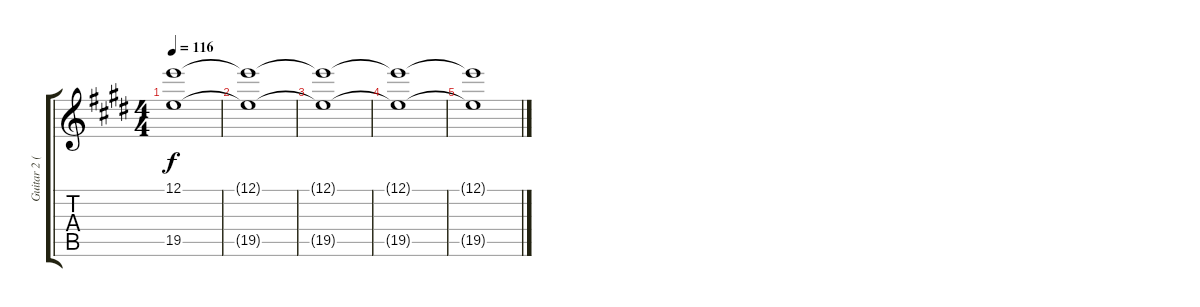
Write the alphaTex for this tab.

\track ("Guitar 2 (clean elec.) | Gibson Les Paul" "Guitar 2 (") {instrument electricguitarclean}
\staff {score tabs}
\tuning (E4 B3 G3 D3 A2 E2) {hide}
\ts (4 4)
\tempo 116
\clef g2
\ks c#minor
(12.1{t} 19.5{t}).1{dy f} |
(12.1{t} 19.5{t}).1 |
(12.1{t} 19.5{t}).1 |
(12.1{t} 19.5{t}).1 |
(12.1{t} 19.5{t}).1
